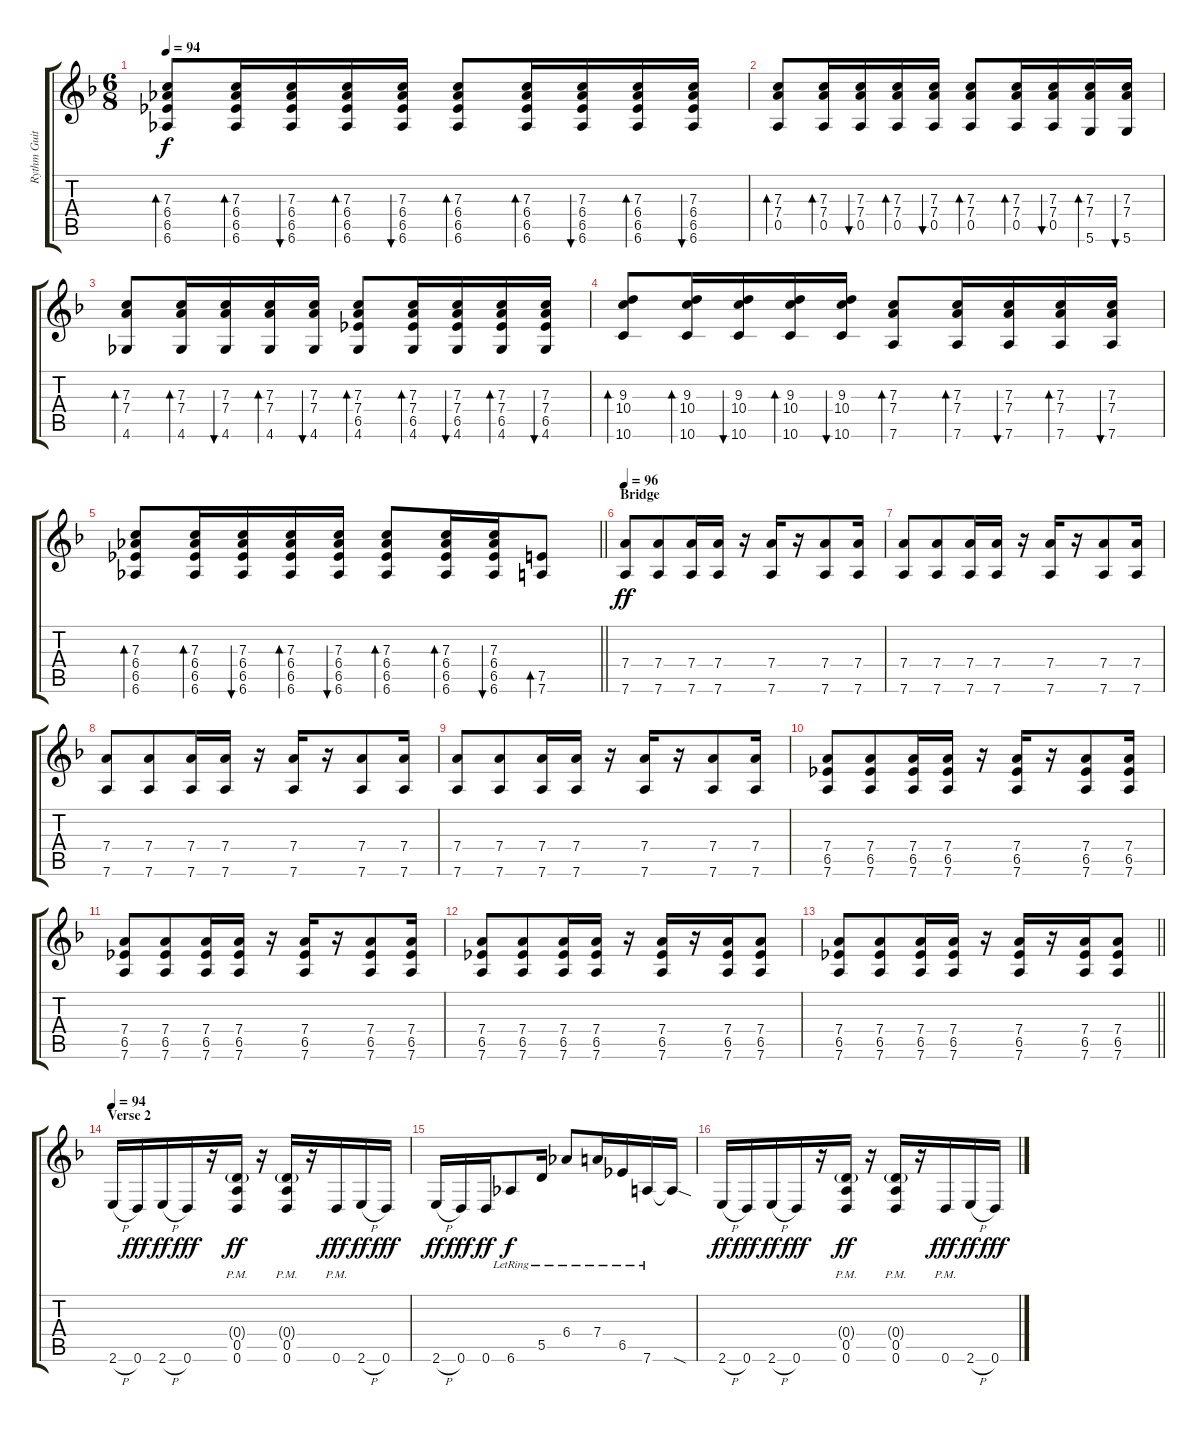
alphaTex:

\track ("Rythm Guitar 1" "Rythm Guit") {instrument distortionguitar}
\staff {score tabs}
\tuning (E4 A3 F3 D3 A2 D2) {hide}
\ts (6 8)
\tempo 94
\clef g2
\ks dminor
(7.3 6.4 6.5 6.6).8{bd 30 dy f} (7.3 6.4 6.5 6.6).16{bd 30} (7.3 6.4 6.5 6.6).16{bu 60} (7.3 6.4 6.5 6.6).16{bd 30} (7.3 6.4 6.5 6.6).16{bu 60} (7.3 6.4 6.5 6.6).8{bd 30} (7.3 6.4 6.5 6.6).16{bd 30} (7.3 6.4 6.5 6.6).16{bu 60} (7.3 6.4 6.5 6.6).16{bd 30} (7.3 6.4 6.5 6.6).16{bu 60} |
(7.3 7.4 0.5).8{bd 30} (7.3 7.4 0.5).16{bd 30} (7.3 7.4 0.5).16{bu 30} (7.3 7.4 0.5).16{bd 30} (7.3 7.4 0.5).16{bu 30} (7.3 7.4 0.5).8{bd 30} (7.3 7.4 0.5).16{bd 30} (7.3 7.4 0.5).16{bu 30} (7.3 7.4 5.6).16{bd 30} (7.3 7.4 5.6).16{bu 30} |
(7.3 7.4 4.6).8{bd 30} (7.3 7.4 4.6).16{bd 30} (7.3 7.4 4.6).16{bu 30} (7.3 7.4 4.6).16{bd 30} (7.3 7.4 4.6).16{bu 30} (7.3 7.4 6.5 4.6).8{bd 30} (7.3 7.4 6.5 4.6).16{bd 30} (7.3 7.4 6.5 4.6).16{bu 30} (7.3 7.4 6.5 4.6).16{bd 30} (7.3 7.4 6.5 4.6).16{bu 30} |
(9.3 10.4 10.6).8{bd 30} (9.3 10.4 10.6).16{bd 30} (9.3 10.4 10.6).16{bu 30} (9.3 10.4 10.6).16{bd 30} (9.3 10.4 10.6).16{bu 30} (7.3 7.4 7.6).8{bd 30} (7.3 7.4 7.6).16{bd 30} (7.3 7.4 7.6).16{bu 30} (7.3 7.4 7.6).16{bd 30} (7.3 7.4 7.6).16{bu 30} |
\barLineRight lightlight
(7.3 6.4 6.5 6.6).8{bd 30} (7.3 6.4 6.5 6.6).16{bd 30} (7.3 6.4 6.5 6.6).16{bu 60} (7.3 6.4 6.5 6.6).16{bd 30} (7.3 6.4 6.5 6.6).16{bu 60} (7.3 6.4 6.5 6.6).8{bd 30} (7.3 6.4 6.5 6.6).16{bd 30} (7.3 6.4 6.5 6.6).16{bu 60} (7.5 7.6).8{bd 30} |
\section ("" "Bridge")
\tempo 96
(7.4 7.6).8{dy ff} (7.4 7.6).8 (7.4 7.6).16 (7.4 7.6).16 r.16 (7.4 7.6).16 r.16 (7.4 7.6).8 (7.4 7.6).16 |
(7.4 7.6).8 (7.4 7.6).8 (7.4 7.6).16 (7.4 7.6).16 r.16 (7.4 7.6).16 r.16 (7.4 7.6).8 (7.4 7.6).16 |
(7.4 7.6).8 (7.4 7.6).8 (7.4 7.6).16 (7.4 7.6).16 r.16 (7.4 7.6).16 r.16 (7.4 7.6).8 (7.4 7.6).16 |
(7.4 7.6).8 (7.4 7.6).8 (7.4 7.6).16 (7.4 7.6).16 r.16 (7.4 7.6).16 r.16 (7.4 7.6).8 (7.4 7.6).16 |
(7.4 6.5 7.6).8 (7.4 6.5 7.6).8 (7.4 6.5 7.6).16 (7.4 6.5 7.6).16 r.16 (7.4 6.5 7.6).16 r.16 (7.4 6.5 7.6).8 (7.4 6.5 7.6).16 |
(7.4 6.5 7.6).8 (7.4 6.5 7.6).8 (7.4 6.5 7.6).16 (7.4 6.5 7.6).16 r.16 (7.4 6.5 7.6).16 r.16 (7.4 6.5 7.6).8 (7.4 6.5 7.6).16 |
(7.4 6.5 7.6).8 (7.4 6.5 7.6).8 (7.4 6.5 7.6).16 (7.4 6.5 7.6).16 r.16 (7.4 6.5 7.6).16 r.16 (7.4 6.5 7.6).16 (7.4 6.5 7.6).8 |
\barLineRight lightlight
(7.4 6.5 7.6).8 (7.4 6.5 7.6).8 (7.4 6.5 7.6).16 (7.4 6.5 7.6).16 r.16 (7.4 6.5 7.6).16 r.16 (7.4 6.5 7.6).16 (7.4 6.5 7.6).8 |
\section ("" "Verse 2")
\tempo 94
2.6{h}.16 0.6.16{dy fff} 2.6{h}.16{dy ff} 0.6.16{dy fff} r.16 (0.4{g} 0.5 0.6{pm}).16{dy ff} r.16 (0.4{g} 0.5 0.6{pm}).16 r.16 0.6{pm}.16{dy fff} 2.6{h}.16{dy ff} 0.6.16{dy fff} |
2.6{h}.16{dy ff} 0.6.16{dy fff} 0.6.16{dy ff} 6.6{lr}.8{dy f} 5.5{lr}.16 6.4{lr}.8 7.4{lr}.16 6.5{lr}.16 7.6{lr}.16 7.6{sod t}.16 |
2.6{h}.16{dy ff} 0.6.16{dy fff} 2.6{h}.16{dy ff} 0.6.16{dy fff} r.16 (0.4{g} 0.5 0.6{pm}).16{dy ff} r.16 (0.4{g} 0.5 0.6{pm}).16 r.16 0.6{pm}.16{dy fff} 2.6{h}.16{dy ff} 0.6.16{dy fff}
